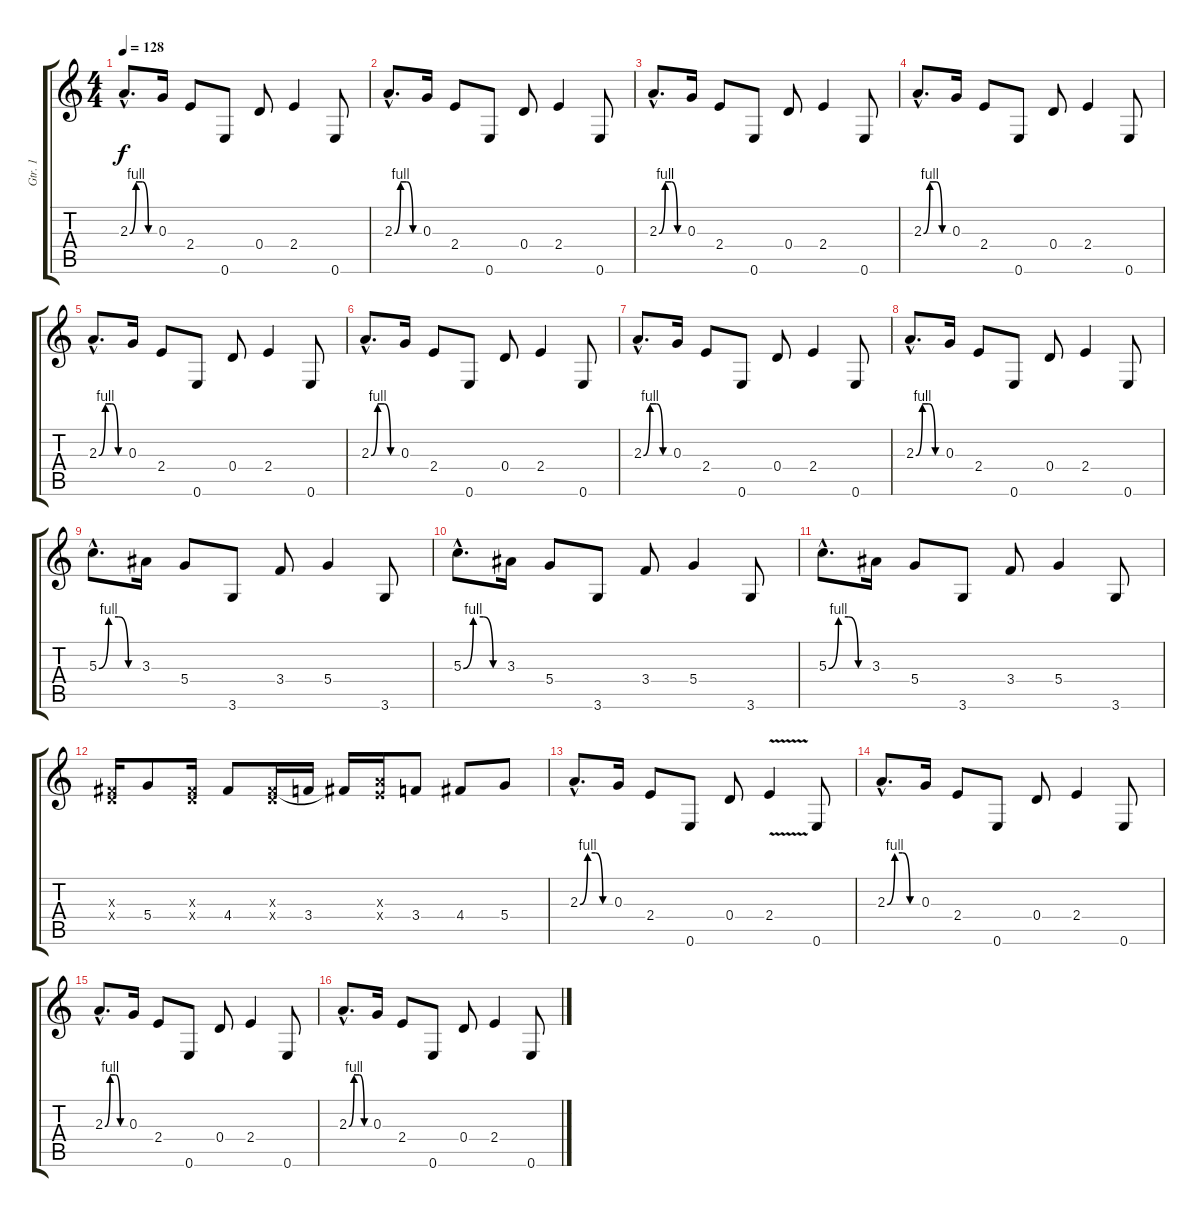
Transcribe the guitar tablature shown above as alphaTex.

\track ("Gtr. 1" "Gtr. 1") {instrument overdrivenguitar}
\staff {score tabs}
\tuning (E4 B3 G3 D3 A2 E2) {hide}
\ts (4 4)
\tempo 128
\clef g2
\ks c
2.3{be (custom 0 0 15 4 30 4 45 0 60 0) hac}.8{d dy f} 0.3.16 2.4.8 0.6.8 0.4.8 2.4.4 0.6.8 |
2.3{be (custom 0 0 15 4 30 4 45 0 60 0) hac}.8{d} 0.3.16 2.4.8 0.6.8 0.4.8 2.4.4 0.6.8 |
2.3{be (custom 0 0 15 4 30 4 45 0 60 0) hac}.8{d} 0.3.16 2.4.8 0.6.8 0.4.8 2.4.4 0.6.8 |
2.3{be (custom 0 0 15 4 30 4 45 0 60 0) hac}.8{d} 0.3.16 2.4.8 0.6.8 0.4.8 2.4.4 0.6.8 |
2.3{be (custom 0 0 15 4 30 4 45 0 60 0) hac}.8{d} 0.3.16 2.4.8 0.6.8 0.4.8 2.4.4 0.6.8 |
2.3{be (custom 0 0 15 4 30 4 45 0 60 0) hac}.8{d} 0.3.16 2.4.8 0.6.8 0.4.8 2.4.4 0.6.8 |
2.3{be (custom 0 0 15 4 30 4 45 0 60 0) hac}.8{d} 0.3.16 2.4.8 0.6.8 0.4.8 2.4.4 0.6.8 |
2.3{be (custom 0 0 15 4 30 4 45 0 60 0) hac}.8{d} 0.3.16 2.4.8 0.6.8 0.4.8 2.4.4 0.6.8 |
5.3{be (custom 0 0 15 4 30 4 45 0 60 0) hac}.8{d} 3.3.16 5.4.8 3.6.8 3.4.8 5.4.4 3.6.8 |
5.3{be (custom 0 0 15 4 30 4 45 0 60 0) hac}.8{d} 3.3.16 5.4.8 3.6.8 3.4.8 5.4.4 3.6.8 |
5.3{be (custom 0 0 15 4 30 4 45 0 60 0) hac}.8{d} 3.3.16 5.4.8 3.6.8 3.4.8 5.4.4 3.6.8 |
(-1.3{x} 0.4{x}).16 5.4.8 (-1.3{x} 0.4{x}).16 4.4.8 (-1.3{x} 0.4{x}).16 3.4.16 -1.3{t}.16 (2.3{x} 2.4{x}).16 3.4.8 4.4.8 5.4.8 |
2.3{be (custom 0 0 15 4 30 4 45 0 60 0) hac}.8{d} 0.3.16 2.4.8 0.6.8 0.4.8 2.4{v}.4 0.6.8 |
2.3{be (custom 0 0 15 4 30 4 45 0 60 0) hac}.8{d} 0.3.16 2.4.8 0.6.8 0.4.8 2.4.4 0.6.8 |
2.3{be (custom 0 0 15 4 30 4 45 0 60 0) hac}.8{d} 0.3.16 2.4.8 0.6.8 0.4.8 2.4.4 0.6.8 |
2.3{be (custom 0 0 15 4 30 4 45 0 60 0) hac}.8{d} 0.3.16 2.4.8 0.6.8 0.4.8 2.4.4 0.6.8
